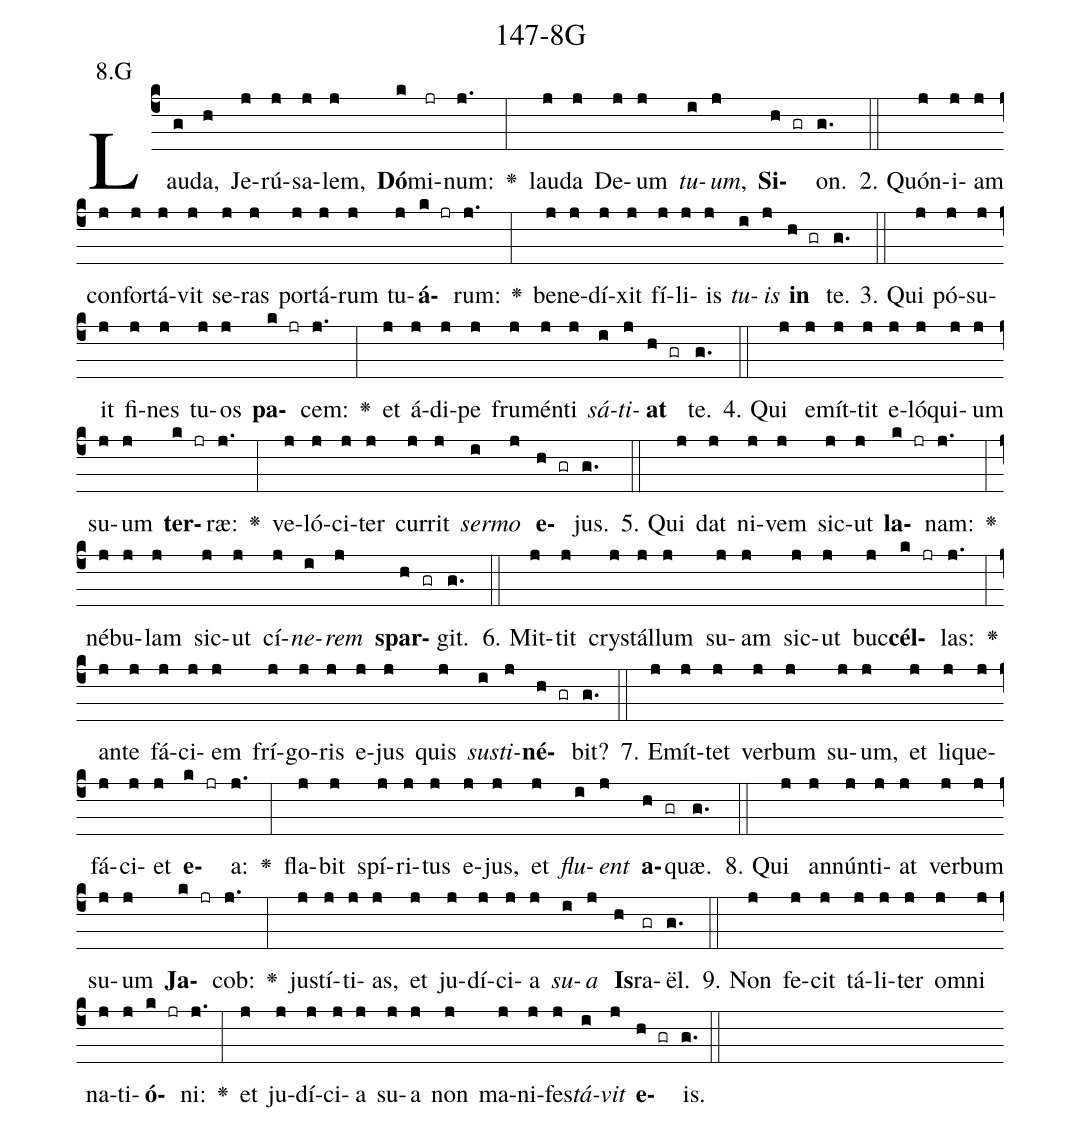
name: 147-8G;
annotation: 8.G;
%%
(c4)Lau(g)da,(h) Je(j)rú(j)sa(j)lem,(j) <b>Dó</b>(k)mi(jr)num:(j.) <v>\greheightstar</v>(:) lau(j)da(j) De(j)um(j) <i>tu</i>(i)<i>um</i>,(j) <b>Si</b>(h gr)on.(g.) (::)
2. Quón(j)i(j)am(j) con(j)for(j)tá(j)vit(j) se(j)ras(j) por(j)tá(j)rum(j) tu(j)<b>á</b>(k jr)rum:(j.) <v>\greheightstar</v>(:) be(j)ne(j)dí(j)xit(j) fí(j)li(j)is(j) <i>tu</i>(i)<i>is</i>(j) <b>in</b>(h gr) te.(g.) (::)
3. Qui(j) pó(j)su(j)it(j) fi(j)nes(j) tu(j)os(j) <b>pa</b>(k jr)cem:(j.) <v>\greheightstar</v>(:) et(j) á(j)di(j)pe(j) fru(j)mén(j)ti(j) <i>sá</i>(i)<i>ti</i>(j)<b>at</b>(h gr) te.(g.) (::)
4. Qui(j) e(j)mít(j)tit(j) e(j)ló(j)qui(j)um(j) su(j)um(j) <b>ter</b>(k jr)ræ:(j.) <v>\greheightstar</v>(:) ve(j)ló(j)ci(j)ter(j) cur(j)rit(j) <i>ser</i>(i)<i>mo</i>(j) <b>e</b>(h gr)jus.(g.) (::)
5. Qui(j) dat(j) ni(j)vem(j) sic(j)ut(j) <b>la</b>(k jr)nam:(j.) <v>\greheightstar</v>(:) né(j)bu(j)lam(j) sic(j)ut(j) cí(j)<i>ne</i>(i)<i>rem</i>(j) <b>spar</b>(h gr)git.(g.) (::)
6. Mit(j)tit(j) crys(j)tál(j)lum(j) su(j)am(j) sic(j)ut(j) buc(j)<b>cél</b>(k jr)las:(j.) <v>\greheightstar</v>(:) an(j)te(j) fá(j)ci(j)em(j) frí(j)go(j)ris(j) e(j)jus(j) quis(j) <i>sus</i>(i)<i>ti</i>(j)<b>né</b>(h gr)bit?(g.) (::)
7. E(j)mít(j)tet(j) ver(j)bum(j) su(j)um,(j) et(j) li(j)que(j)fá(j)ci(j)et(j) <b>e</b>(k jr)a:(j.) <v>\greheightstar</v>(:) fla(j)bit(j) spí(j)ri(j)tus(j) e(j)jus,(j) et(j) <i>flu</i>(i)<i>ent</i>(j) <b>a</b>(h gr)quæ.(g.) (::)
8. Qui(j) an(j)nún(j)ti(j)at(j) ver(j)bum(j) su(j)um(j) <b>Ja</b>(k jr)cob:(j.) <v>\greheightstar</v>(:) jus(j)tí(j)ti(j)as,(j) et(j) ju(j)dí(j)ci(j)a(j) <i>su</i>(i)<i>a</i>(j) <b>Is</b>(h)ra(gr)ël.(g.) (::)
9. Non(j) fe(j)cit(j) tá(j)li(j)ter(j) om(j)ni(j) na(j)ti(j)<b>ó</b>(k jr)ni:(j.) <v>\greheightstar</v>(:) et(j) ju(j)dí(j)ci(j)a(j) su(j)a(j) non(j) ma(j)ni(j)fes(j)<i>tá</i>(i)<i>vit</i>(j) <b>e</b>(h gr)is.(g.) (::)
